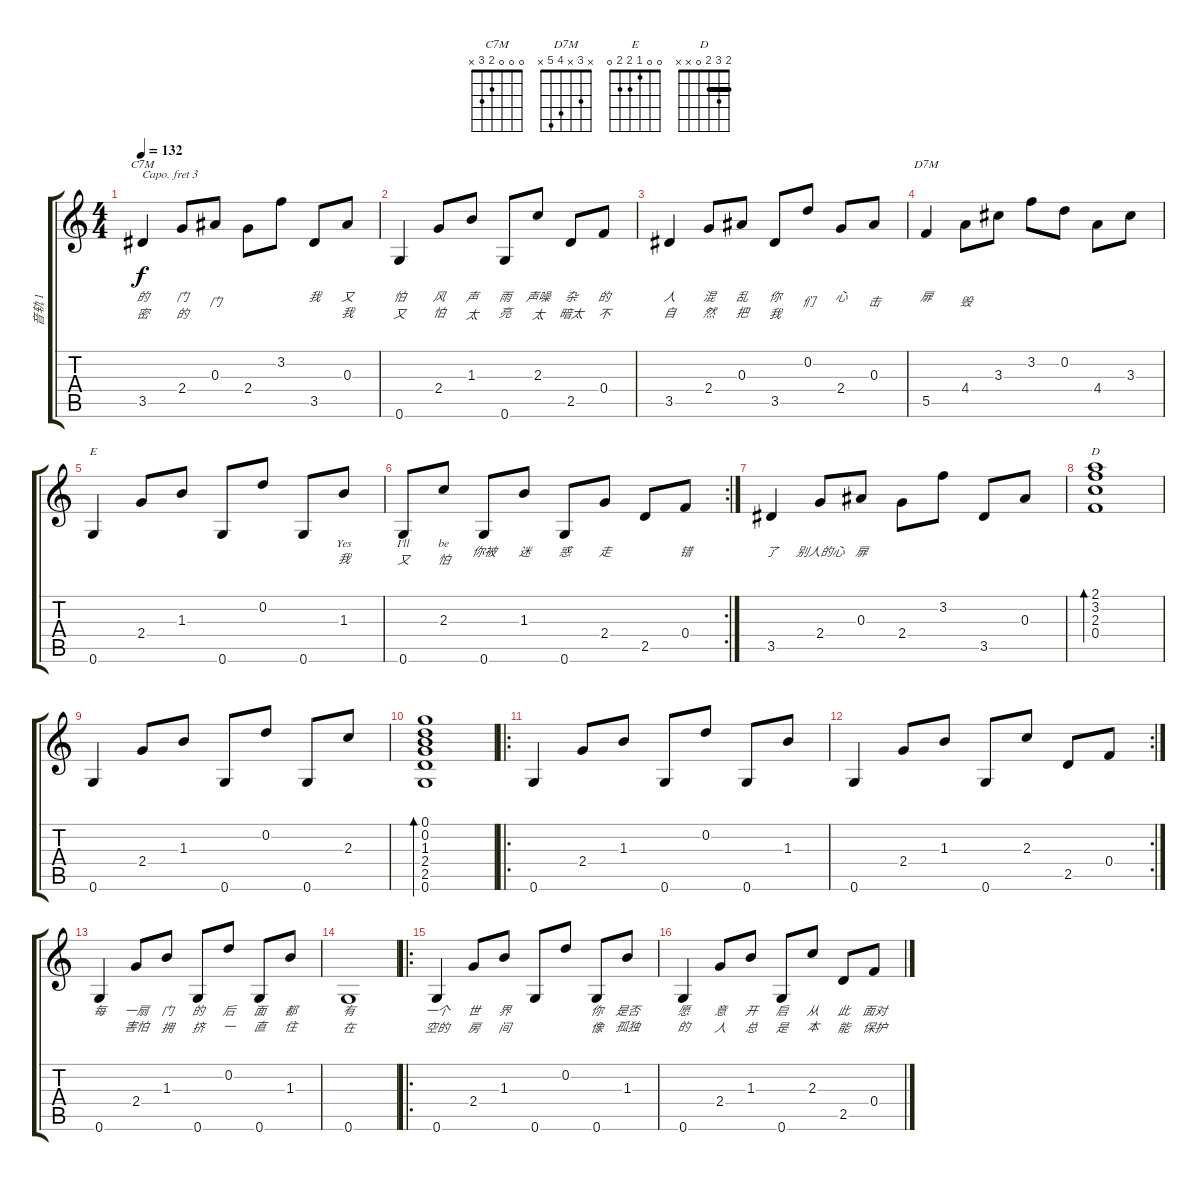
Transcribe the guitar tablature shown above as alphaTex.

\track ("音轨 1" "音轨 1") {instrument acousticguitarsteel}
\staff {score tabs}
\capo 3
\tuning (E4 B3 G3 D3 A2 E2) {hide}
\chord ("C7M" 0 0 0 2 3 x)
\chord ("D7M" x 3 x 4 5 x)
\chord ("E" 0 0 1 2 2 0)
\chord ("D" 2 3 2 0 x x) {barre 2}
\ts (4 4)
\tempo 132
\clef g2
\ks c
3.5.4{ch "C7M" lyrics (0 "的") lyrics (1 "密") lyrics (2 "") lyrics (3 "") lyrics (4 "") dy f} 2.4.8{lyrics (0 "门") lyrics (1 "的") lyrics (2 "") lyrics (3 "") lyrics (4 "")} 0.3.8{lyrics (0 "") lyrics (1 "门") lyrics (2 "") lyrics (3 "") lyrics (4 "")} 2.4.8{lyrics (0 "") lyrics (1 "") lyrics (2 "") lyrics (3 "") lyrics (4 "")} 3.2.8{lyrics (0 "") lyrics (1 "") lyrics (2 "") lyrics (3 "") lyrics (4 "")} 3.5.8{lyrics (0 "我") lyrics (1 "") lyrics (2 "") lyrics (3 "") lyrics (4 "")} 0.3.8{lyrics (0 "又") lyrics (1 "我") lyrics (2 "") lyrics (3 "") lyrics (4 "")} |
0.6.4{lyrics (0 "怕") lyrics (1 "又") lyrics (2 "") lyrics (3 "") lyrics (4 "")} 2.4.8{lyrics (0 "风") lyrics (1 "怕") lyrics (2 "") lyrics (3 "") lyrics (4 "")} 1.3.8{lyrics (0 "声") lyrics (1 "太") lyrics (2 "") lyrics (3 "") lyrics (4 "")} 0.6.8{lyrics (0 "雨") lyrics (1 "亮") lyrics (2 "") lyrics (3 "") lyrics (4 "")} 2.3.8{lyrics (0 "声噪") lyrics (1 "太") lyrics (2 "") lyrics (3 "") lyrics (4 "")} 2.5.8{lyrics (0 "杂") lyrics (1 "暗太") lyrics (2 "") lyrics (3 "") lyrics (4 "")} 0.4.8{lyrics (0 "的") lyrics (1 "不") lyrics (2 "") lyrics (3 "") lyrics (4 "")} |
3.5.4{lyrics (0 "人") lyrics (1 "自") lyrics (2 "") lyrics (3 "") lyrics (4 "")} 2.4.8{lyrics (0 "混") lyrics (1 "然") lyrics (2 "") lyrics (3 "") lyrics (4 "")} 0.3.8{lyrics (0 "乱") lyrics (1 "把") lyrics (2 "") lyrics (3 "") lyrics (4 "")} 3.5.8{lyrics (0 "你") lyrics (1 "我") lyrics (2 "") lyrics (3 "") lyrics (4 "")} 0.2.8{lyrics (0 "") lyrics (1 "们") lyrics (2 "") lyrics (3 "") lyrics (4 "")} 2.4.8{lyrics (0 "心") lyrics (1 "") lyrics (2 "") lyrics (3 "") lyrics (4 "")} 0.3.8{lyrics (0 "") lyrics (1 "击") lyrics (2 "") lyrics (3 "") lyrics (4 "")} |
5.5.4{ch "D7M" lyrics (0 "扉") lyrics (1 "") lyrics (2 "") lyrics (3 "") lyrics (4 "")} 4.4.8{lyrics (0 "") lyrics (1 "毁") lyrics (2 "") lyrics (3 "") lyrics (4 "")} 3.3.8{lyrics (0 "") lyrics (1 "") lyrics (2 "") lyrics (3 "") lyrics (4 "")} 3.2.8{lyrics (0 "") lyrics (1 "") lyrics (2 "") lyrics (3 "") lyrics (4 "")} 0.2.8{lyrics (0 "") lyrics (1 "") lyrics (2 "") lyrics (3 "") lyrics (4 "")} 4.4.8{lyrics (0 "") lyrics (1 "") lyrics (2 "") lyrics (3 "") lyrics (4 "")} 3.3.8{lyrics (0 "") lyrics (1 "") lyrics (2 "") lyrics (3 "") lyrics (4 "")} |
0.6.4{ch "E" lyrics (0 "") lyrics (1 "") lyrics (2 "") lyrics (3 "") lyrics (4 "")} 2.4.8{lyrics (0 "") lyrics (1 "") lyrics (2 "") lyrics (3 "") lyrics (4 "")} 1.3.8{lyrics (0 "") lyrics (1 "") lyrics (2 "") lyrics (3 "") lyrics (4 "")} 0.6.8{lyrics (0 "") lyrics (1 "") lyrics (2 "") lyrics (3 "") lyrics (4 "")} 0.2.8{lyrics (0 "") lyrics (1 "") lyrics (2 "") lyrics (3 "") lyrics (4 "")} 0.6.8{lyrics (0 "") lyrics (1 "") lyrics (2 "") lyrics (3 "") lyrics (4 "")} 1.3.8{lyrics (0 "Yes") lyrics (1 "我") lyrics (2 "") lyrics (3 "") lyrics (4 "")} |
\rc 2
0.6.8{lyrics (0 "I'll") lyrics (1 "又") lyrics (2 "") lyrics (3 "") lyrics (4 "")} 2.3.8{lyrics (0 "be") lyrics (1 "怕") lyrics (2 "") lyrics (3 "") lyrics (4 "")} 0.6.8{lyrics (0 "") lyrics (1 "你被") lyrics (2 "") lyrics (3 "") lyrics (4 "")} 1.3.8{lyrics (0 "") lyrics (1 "迷") lyrics (2 "") lyrics (3 "") lyrics (4 "")} 0.6.8{lyrics (0 "") lyrics (1 "惑") lyrics (2 "") lyrics (3 "") lyrics (4 "")} 2.4.8{lyrics (0 "") lyrics (1 "走") lyrics (2 "") lyrics (3 "") lyrics (4 "")} 2.5.8{lyrics (0 "") lyrics (1 "") lyrics (2 "") lyrics (3 "") lyrics (4 "")} 0.4.8{lyrics (0 "") lyrics (1 "错") lyrics (2 "") lyrics (3 "") lyrics (4 "")} |
3.5.4{lyrics (0 "") lyrics (1 "了") lyrics (2 "") lyrics (3 "") lyrics (4 "")} 2.4.8{lyrics (0 "") lyrics (1 "别人的心") lyrics (2 "") lyrics (3 "") lyrics (4 "")} 0.3.8{lyrics (0 "") lyrics (1 "扉") lyrics (2 "") lyrics (3 "") lyrics (4 "")} 2.4.8{lyrics (0 "") lyrics (1 "") lyrics (2 "") lyrics (3 "") lyrics (4 "")} 3.2.8{lyrics (0 "") lyrics (1 "") lyrics (2 "") lyrics (3 "") lyrics (4 "")} 3.5.8{lyrics (0 "") lyrics (1 "") lyrics (2 "") lyrics (3 "") lyrics (4 "")} 0.3.8{lyrics (0 "") lyrics (1 "") lyrics (2 "") lyrics (3 "") lyrics (4 "")} |
(2.1 3.2 2.3 0.4).1{bd 480 ch "D" lyrics (0 "") lyrics (1 "") lyrics (2 "") lyrics (3 "") lyrics (4 "")} |
0.6.4{lyrics (0 "") lyrics (1 "") lyrics (2 "") lyrics (3 "") lyrics (4 "")} 2.4.8{lyrics (0 "") lyrics (1 "") lyrics (2 "") lyrics (3 "") lyrics (4 "")} 1.3.8{lyrics (0 "") lyrics (1 "") lyrics (2 "") lyrics (3 "") lyrics (4 "")} 0.6.8{lyrics (0 "") lyrics (1 "") lyrics (2 "") lyrics (3 "") lyrics (4 "")} 0.2.8{lyrics (0 "") lyrics (1 "") lyrics (2 "") lyrics (3 "") lyrics (4 "")} 0.6.8{lyrics (0 "") lyrics (1 "") lyrics (2 "") lyrics (3 "") lyrics (4 "")} 2.3.8{lyrics (0 "") lyrics (1 "") lyrics (2 "") lyrics (3 "") lyrics (4 "")} |
(0.1 0.2 1.3 2.4 2.5 0.6).1{bd 480 lyrics (0 "") lyrics (1 "") lyrics (2 "") lyrics (3 "") lyrics (4 "")} |
\ro
0.6.4{lyrics (0 "") lyrics (1 "") lyrics (2 "") lyrics (3 "") lyrics (4 "")} 2.4.8{lyrics (0 "") lyrics (1 "") lyrics (2 "") lyrics (3 "") lyrics (4 "")} 1.3.8{lyrics (0 "") lyrics (1 "") lyrics (2 "") lyrics (3 "") lyrics (4 "")} 0.6.8{lyrics (0 "") lyrics (1 "") lyrics (2 "") lyrics (3 "") lyrics (4 "")} 0.2.8{lyrics (0 "") lyrics (1 "") lyrics (2 "") lyrics (3 "") lyrics (4 "")} 0.6.8{lyrics (0 "") lyrics (1 "") lyrics (2 "") lyrics (3 "") lyrics (4 "")} 1.3.8{lyrics (0 "") lyrics (1 "") lyrics (2 "") lyrics (3 "") lyrics (4 "")} |
\rc 2
0.6.4{lyrics (0 "") lyrics (1 "") lyrics (2 "") lyrics (3 "") lyrics (4 "")} 2.4.8{lyrics (0 "") lyrics (1 "") lyrics (2 "") lyrics (3 "") lyrics (4 "")} 1.3.8{lyrics (0 "") lyrics (1 "") lyrics (2 "") lyrics (3 "") lyrics (4 "")} 0.6.8{lyrics (0 "") lyrics (1 "") lyrics (2 "") lyrics (3 "") lyrics (4 "")} 2.3.8{lyrics (0 "") lyrics (1 "") lyrics (2 "") lyrics (3 "") lyrics (4 "")} 2.5.8{lyrics (0 "") lyrics (1 "") lyrics (2 "") lyrics (3 "") lyrics (4 "")} 0.4.8{lyrics (0 "") lyrics (1 "") lyrics (2 "") lyrics (3 "") lyrics (4 "")} |
0.6.4{lyrics (0 "每") lyrics (1 "") lyrics (2 "") lyrics (3 "") lyrics (4 "")} 2.4.8{lyrics (0 "一扇") lyrics (1 "害怕") lyrics (2 "") lyrics (3 "") lyrics (4 "")} 1.3.8{lyrics (0 "门") lyrics (1 "拥") lyrics (2 "") lyrics (3 "") lyrics (4 "")} 0.6.8{lyrics (0 "的") lyrics (1 "挤") lyrics (2 "") lyrics (3 "") lyrics (4 "")} 0.2.8{lyrics (0 "后") lyrics (1 "一") lyrics (2 "") lyrics (3 "") lyrics (4 "")} 0.6.8{lyrics (0 "面") lyrics (1 "直") lyrics (2 "") lyrics (3 "") lyrics (4 "")} 1.3.8{lyrics (0 "都") lyrics (1 "住") lyrics (2 "") lyrics (3 "") lyrics (4 "")} |
0.6.1{lyrics (0 "有") lyrics (1 "在") lyrics (2 "") lyrics (3 "") lyrics (4 "")} |
\ro
0.6.4{lyrics (0 "一个") lyrics (1 "空的") lyrics (2 "") lyrics (3 "") lyrics (4 "")} 2.4.8{lyrics (0 "世") lyrics (1 "房") lyrics (2 "") lyrics (3 "") lyrics (4 "")} 1.3.8{lyrics (0 "界") lyrics (1 "间") lyrics (2 "") lyrics (3 "") lyrics (4 "")} 0.6.8{lyrics (0 "") lyrics (1 "") lyrics (2 "") lyrics (3 "") lyrics (4 "")} 0.2.8{lyrics (0 "") lyrics (1 "") lyrics (2 "") lyrics (3 "") lyrics (4 "")} 0.6.8{lyrics (0 "你") lyrics (1 "像") lyrics (2 "") lyrics (3 "") lyrics (4 "")} 1.3.8{lyrics (0 "是否") lyrics (1 "孤独") lyrics (2 "") lyrics (3 "") lyrics (4 "")} |
0.6.4{lyrics (0 "愿") lyrics (1 "的") lyrics (2 "") lyrics (3 "") lyrics (4 "")} 2.4.8{lyrics (0 "意") lyrics (1 "人") lyrics (2 "") lyrics (3 "") lyrics (4 "")} 1.3.8{lyrics (0 "开") lyrics (1 "总") lyrics (2 "") lyrics (3 "") lyrics (4 "")} 0.6.8{lyrics (0 "启") lyrics (1 "是") lyrics (2 "") lyrics (3 "") lyrics (4 "")} 2.3.8{lyrics (0 "从") lyrics (1 "本") lyrics (2 "") lyrics (3 "") lyrics (4 "")} 2.5.8{lyrics (0 "此") lyrics (1 "能") lyrics (2 "") lyrics (3 "") lyrics (4 "")} 0.4.8{lyrics (0 "面对") lyrics (1 "保护") lyrics (2 "") lyrics (3 "") lyrics (4 "")}
